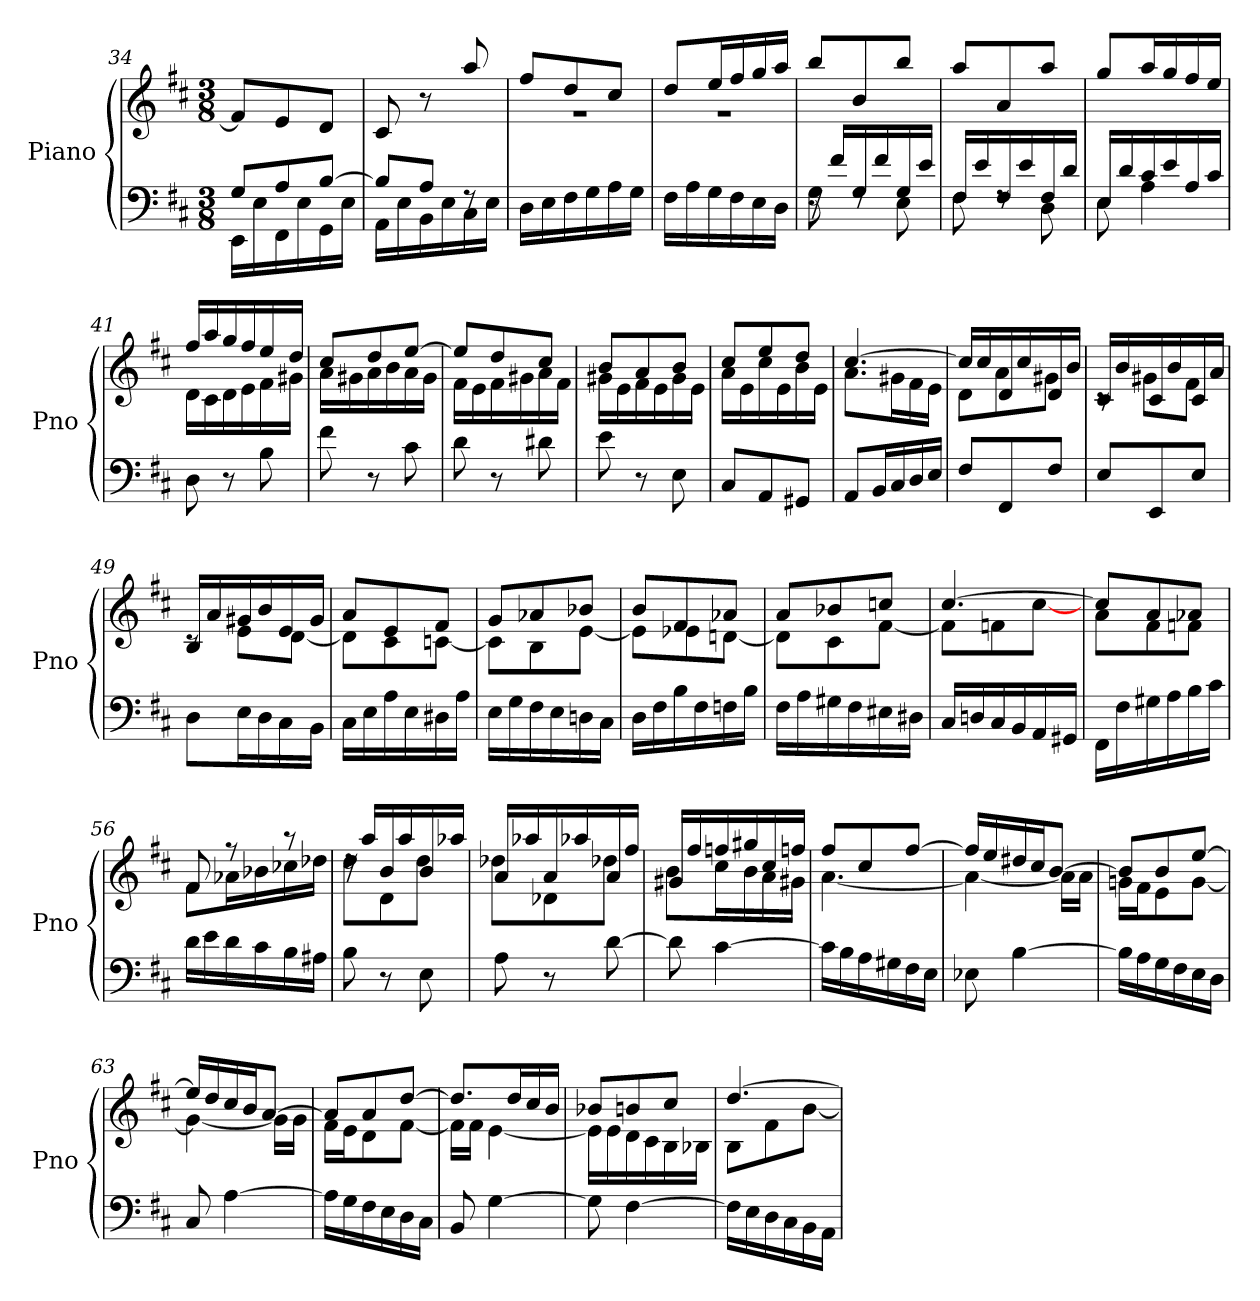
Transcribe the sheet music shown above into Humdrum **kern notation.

**kern	**kern
*part1	*part1
*staff2	*staff1
*I"Piano	*
*I'Pno	*
*clefF4	*clefG2
*k[f#c#]	*k[f#c#]
*M3/8	*M3/8
=34	=34
*^	*
8G/L	16EE\LL	8f#/L]
.	16E\	.
8A/	16FF#\	8e/
.	16E\	.
[8B/J	16GG\	8d/J
.	16E\JJ	.
=35	=35	=35
8B/L]	16AA\LL	8c#/
.	16E\	.
8A/J	16BB\	8r
.	16E\	.
8rF	16C#\	8aa/
.	16E\JJ	.
*v	*v	*
!!LO:LB:g=z
=36	=36
*	*^
16D\LL	8ff#/L	4.r
16E\	.	.
16F#\	8dd/	.
16G\	.	.
16A\	8cc#/J	.
16G\JJ	.	.
=37	=37	=37
16F#\LL	8dd/L	4.r
16A\	.	.
16G\	16ee/L	.
16F#\	16ff#/	.
16E\	16gg/	.
16D\JJ	16aa/JJ	.
*	*v	*v
=38	=38
*^	*
16rF	8G\	8bb/L
16f#/LL	.	.
16G/	8rF	8b/
16f#/	.	.
16G/	8E\	8bb/J
16e/JJ	.	.
=39	=39	=39
16F#/LL	8F#\	8aa/L
16e/	.	.
16F#/	8rF	8a/
16e/	.	.
16F#/	8D\	8aa/J
16d/JJ	.	.
=40	=40	=40
16E/LL	8E\	8gg/L
16d/	.	.
16c#/	4A\	16aa/L
16e/	.	16gg/
16A/	.	16ff#/
16c#/JJ	.	16ee/JJ
*v	*v	*
=41	=41
*	*^
8D\	16ff#/LL	16d\LL
.	16aa/	16c#\
8r	16gg/	16d\
.	16ff#/	16e\
8B\	16ee/	16f#\
.	16dd/JJ	16g#X\JJ
!!LO:LB:g=z	!!
=42	=42	=42
8f#\	8cc#/L	16a\LL
.	.	16g#X\
8r	8dd/	16a\
.	.	16b\
8c#\	[8ee/J	16a\
.	.	16g#\JJ
=43	=43	=43
8d\	8ee/L]	16f#\LL
.	.	16e\
8r	8dd/	16f#\
.	.	16g#X\
8d#X\	8cc#/J	16a\
.	.	16f#\JJ
=44	=44	=44
8e\	8b/L	16g#X\LL
.	.	16e\
8r	8a/	16f#\
.	.	16e\
8E\	8b/J	16g#\
.	.	16e\JJ
=45	=45	=45
8C#/L	8cc#/L	16a\LL
.	.	16e\
8AA/	8ee/	16cc#\
.	.	16e\
8GG#X/J	8dd/J	16b\
.	.	16e\JJ
=46	=46	=46
8AA/L	[4.cc#/	8.a\L
16BB/L	.	.
16C#/	.	16g#X\L
16D/	.	16f#\
16E/JJ	.	16e\JJ
=47	=47	=47
8F#/L	16cc#/LL]	8d\L
.	16cc#/	.
8FF#/	16d/	8a\
.	16cc#/	.
8F#/J	16d/	8g#X\J
.	16b/JJ	.
!!LO:LB:g=z	!!
=48	=48	=48
8E/L	16c#/LL	8rc
.	16b/	.
8EE/	16c#/	8g#X\L
.	16b/	.
8E/J	16c#/	8f#\J
.	16a/JJ	.
=49	=49	=49
8D\L	16B/LL	8rc
.	16a/	.
16E\L	16g#X/	8e\L
16D\	16b/	.
16C#\	16e/	[8d\J
16BB\JJ	16g#/JJ	.
=50	=50	=50
16C#\LL	8a/L	8d\L]
16E\	.	.
16A\	8e/	8c#\
16E\	.	.
16D#X\	8f#/J	[8cn\J
16A\JJ	.	.
=51	=51	=51
16E\LL	8g/L	8c\L]
16G\	.	.
16F#\	8a-Xi/	8B\
16E\	.	.
16Dn\	8b-Xi/J	[8e\J
16C#\JJ	.	.
=52	=52	=52
16D\LL	8b/L	8e\L]
16F#\	.	.
16B\	8f#/	8e-Xi\
16F#\	.	.
16Fni\	8a-Xi/J	[8dn\J
16B\JJ	.	.
!!LO:LB:g=z	!!
=53	=53	=53
16F#\LL	8a/L	8d\L]
16A\	.	.
16G#X\	8b-Xi/	8c#\
16F#\	.	.
16E#Xj\	8ccni/J	[8f#\J
16D#X\JJ	.	.
=54	=54	=54
16C#/LL	[4.cc#/	8f#\L]
16Dn/	.	.
16C#/	.	8fni\
16BB/	.	.
16AA/	.	[8cc#\J
16GG#X/JJ	.	.
=55	=55	=55
16FF#\LL	8cc#/L]	8a\L
16F#\	.	.
16G#X\	8a/	8f#\
16A\	.	.
16B\	8a-Xi/J	8fni\J
16c#\JJ	.	.
=56	=56	=56
16d\LL	8f#/	8f#\L
16e\	.	.
16d\	8r	16a-Xi\L
16c#\	.	16b-Xi\
16B\	8r	16cc-XZ\
16A#Xj\JJ	.	16dd-Xi\JJ
=57	=57	=57
8B\	16rdd	8dd\L
.	16aa/LL	.
8r	16b/	8d\
.	16aa/	.
8E\	16b/	8dd\J
.	16aa-Xi/JJ	.
=58	=58	=58
8A\	16a/LL	8dd-Xi\L
.	16aa-Xi/	.
8r	16a/	8d-Xi\
.	16aa-Xi/	.
[8d\	16a/	8dd-Xi\J
.	16ff#/JJ	.
!!LO:LB:g=z	!!
=59	=59	=59
8d\]	16g#X/LL	8b\L
.	16ff#/	.
[4c#\	16ffni/	16cc#\L
.	16gg#X/	16b\
.	16cc#/	16a\
.	16ffni/JJ	16g#X\JJ
=60	=60	=60
16c#\LL]	8ff#/L	[4.a\
16B\	.	.
16A\	8cc#/	.
16G#X\	.	.
16F#\	[8ff#/J	.
16E\JJ	.	.
=61	=61	=61
8E-Xi\	16ff#/LL]	4a\_
.	16ee/	.
[4B\	16dd#Xj/	.
.	16cc#/J	.
.	[8b/J	16a\LL]
.	.	16a\JJ
=62	=62	=62
16B\LL]	8b/L]	16gn\LL
16A\	.	16f#\J
16G\	8b/	8e\
16F#\	.	.
16E\	[8ee/J	[8g\J
16D\JJ	.	.
=63	=63	=63
8C#/	16ee/LL]	4g\_
.	16dd/	.
[4A\	16cc#/	.
.	16b/J	.
.	[8a/J	16g\LL]
.	.	16g\JJ
=64	=64	=64
16A\LL]	8a/L]	16f#\LL
16G\	.	16e\J
16F#\	8a/	8d\
16E\	.	.
16D\	[8dd/J	[8f#\J
16C#\JJ	.	.
!!LO:PB:g=z	!!
=65	=65	=65
8BB/	8.dd/L]	16f#\LL]
.	.	16f#\JJ
[4G\	.	[4e\
.	16dd/L	.
.	16cc#/	.
.	16b/JJ	.
=66	=66	=66
8G\]	8b-Xi/L	16e\LL]
.	.	16e\
[4F#\	8b/	16d\
.	.	16c#\
.	8cc#/J	16B\
.	.	16B-Xi\JJ
=67	=67	=67
16F#\LL]	[4.dd/	8B\L
16E\	.	.
16D\	.	8f#\
16C#\	.	.
16BB\	.	[8b\J
16AA\JJ	.	.
*	*v	*v
=	=
*-	*-
